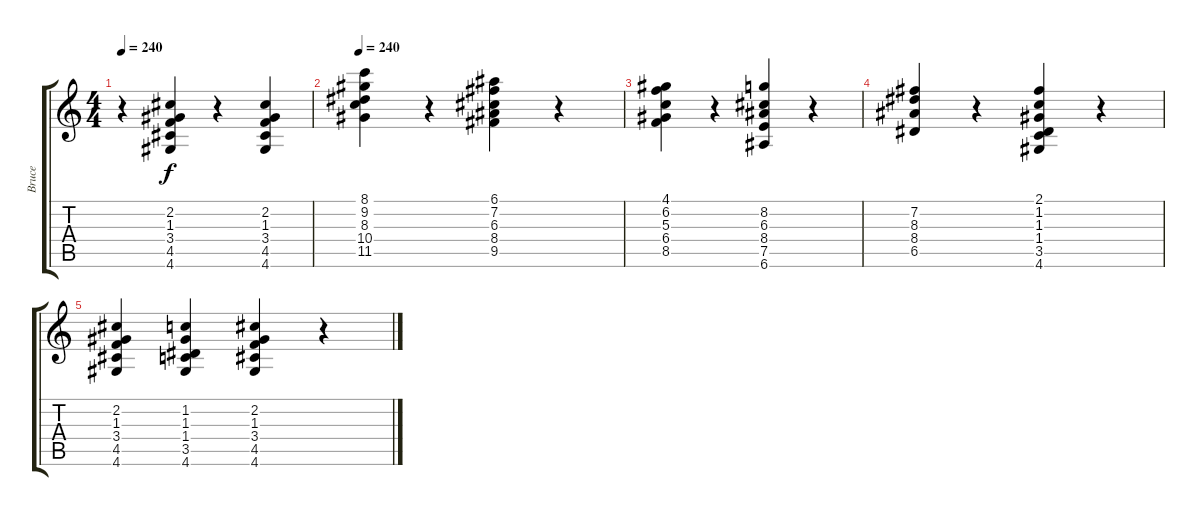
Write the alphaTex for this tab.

\track ("Bruce" "Bruce") {instrument acousticguitarsteel}
\staff {score tabs}
\tuning (E4 B3 G3 D3 A2 E2) {hide}
\ts (4 4)
\tempo 240
\clef g2
\ks c
r.4{dy f} (2.2 1.3 3.4 4.5 4.6).4 r.4 (2.2 1.3 3.4 4.5 4.6).4 |
\tempo 240
(8.1 9.2 8.3 10.4 11.5).4 r.4 (6.1 7.2 6.3 8.4 9.5).4 r.4 |
(4.1 6.2 5.3 6.4 8.5).4 r.4 (8.2 6.3 8.4 7.5 6.6).4 r.4 |
(7.2 8.3 8.4 6.5).4 r.4 (2.1 1.2 1.3 1.4 3.5 4.6).4 r.4 |
(2.2 1.3 3.4 4.5 4.6).4 (1.2 1.3 1.4 3.5 4.6).4 (2.2 1.3 3.4 4.5 4.6).4 r.4
